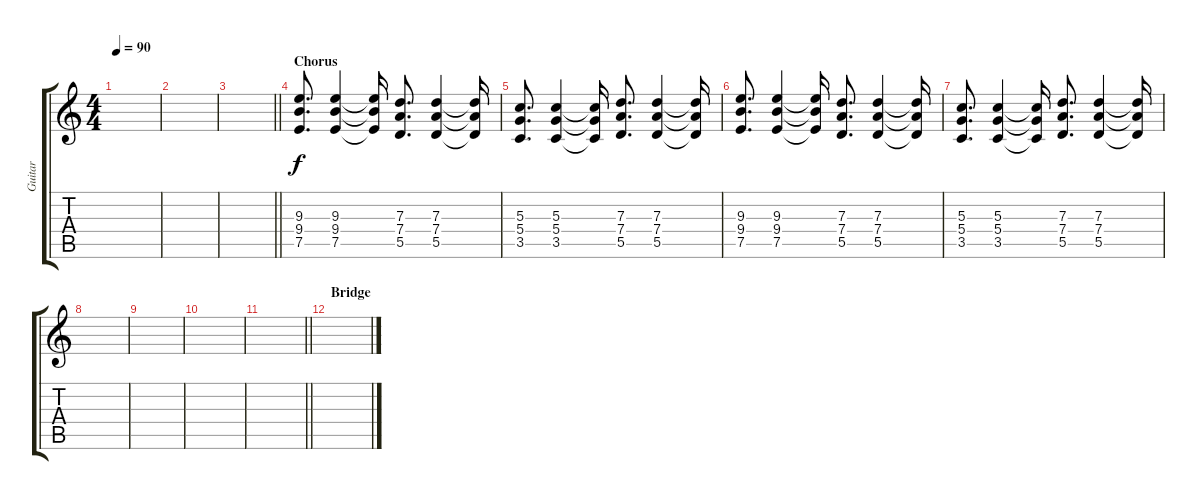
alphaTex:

\track ("Guitar" "Guitar") {instrument distortionguitar}
\staff {score tabs}
\tuning (E4 B3 G3 D3 A2 E2) {hide}
\ts (4 4)
\tempo 90
\clef g2
\ks c
|
|
\barLineRight lightlight
|
\section ("" "Chorus")
(9.3 9.4 7.5).8{d} (9.3 9.4 7.5).4 (9.3{t} 9.4{t} 7.5{t}).16 (7.3 7.4 5.5).8{d} (7.3 7.4 5.5).4 (7.3{t} 7.4{t} 5.5{t}).16 |
(5.3 5.4 3.5).8{d} (5.3 5.4 3.5).4 (5.3{t} 5.4{t} 3.5{t}).16 (7.3 7.4 5.5).8{d} (7.3 7.4 5.5).4 (7.3{t} 7.4{t} 5.5{t}).16 |
(9.3 9.4 7.5).8{d} (9.3 9.4 7.5).4 (9.3{t} 9.4{t} 7.5{t}).16 (7.3 7.4 5.5).8{d} (7.3 7.4 5.5).4 (7.3{t} 7.4{t} 5.5{t}).16 |
(5.3 5.4 3.5).8{d} (5.3 5.4 3.5).4 (5.3{t} 5.4{t} 3.5{t}).16 (7.3 7.4 5.5).8{d} (7.3 7.4 5.5).4 (7.3{t} 7.4{t} 5.5{t}).16 |
|
|
|
\barLineRight lightlight
|
\section ("" "Bridge")
